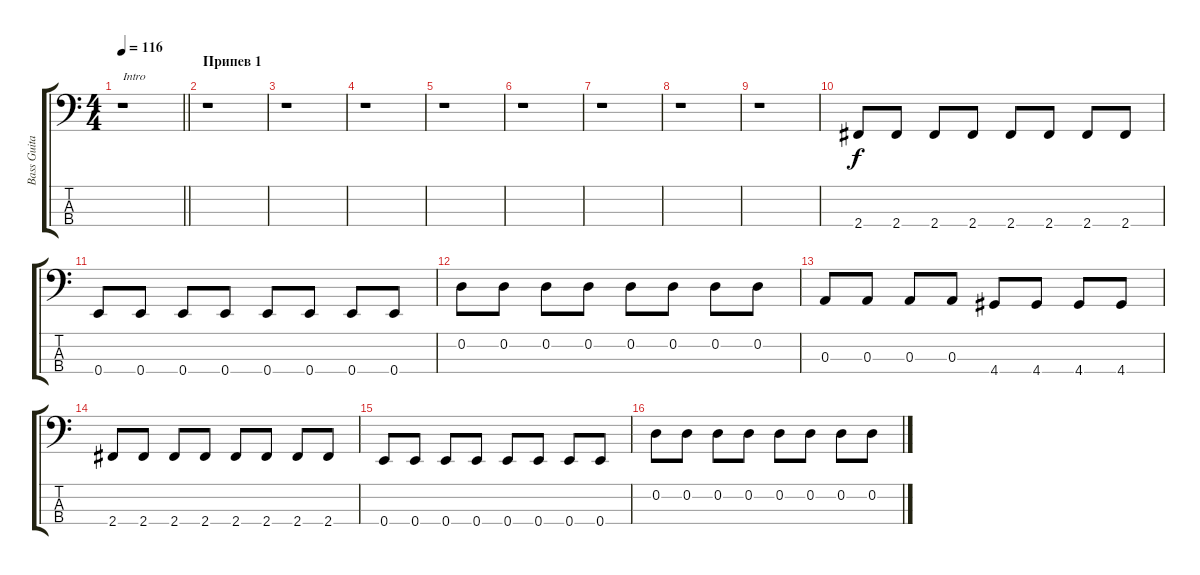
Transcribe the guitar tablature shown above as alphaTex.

\track ("Bass Guitar" "Bass Guita") {instrument electricbassfinger}
\staff {score tabs}
\tuning (G2 D2 A1 E1) {hide}
\ts (4 4)
\tempo 116
\clef f4
\barLineRight lightlight
\ks c
r.1{txt "Intro" dy f instrument electricbassfinger} |
\section ("" "Припев 1")
r.1 |
r.1 |
r.1 |
r.1 |
r.1 |
r.1 |
r.1 |
r.1 |
2.4.8 2.4.8 2.4.8 2.4.8 2.4.8 2.4.8 2.4.8 2.4.8 |
0.4.8 0.4.8 0.4.8 0.4.8 0.4.8 0.4.8 0.4.8 0.4.8 |
0.2.8 0.2.8 0.2.8 0.2.8 0.2.8 0.2.8 0.2.8 0.2.8 |
0.3.8 0.3.8 0.3.8 0.3.8 4.4.8 4.4.8 4.4.8 4.4.8 |
2.4.8 2.4.8 2.4.8 2.4.8 2.4.8 2.4.8 2.4.8 2.4.8 |
0.4.8 0.4.8 0.4.8 0.4.8 0.4.8 0.4.8 0.4.8 0.4.8 |
0.2.8 0.2.8 0.2.8 0.2.8 0.2.8 0.2.8 0.2.8 0.2.8
